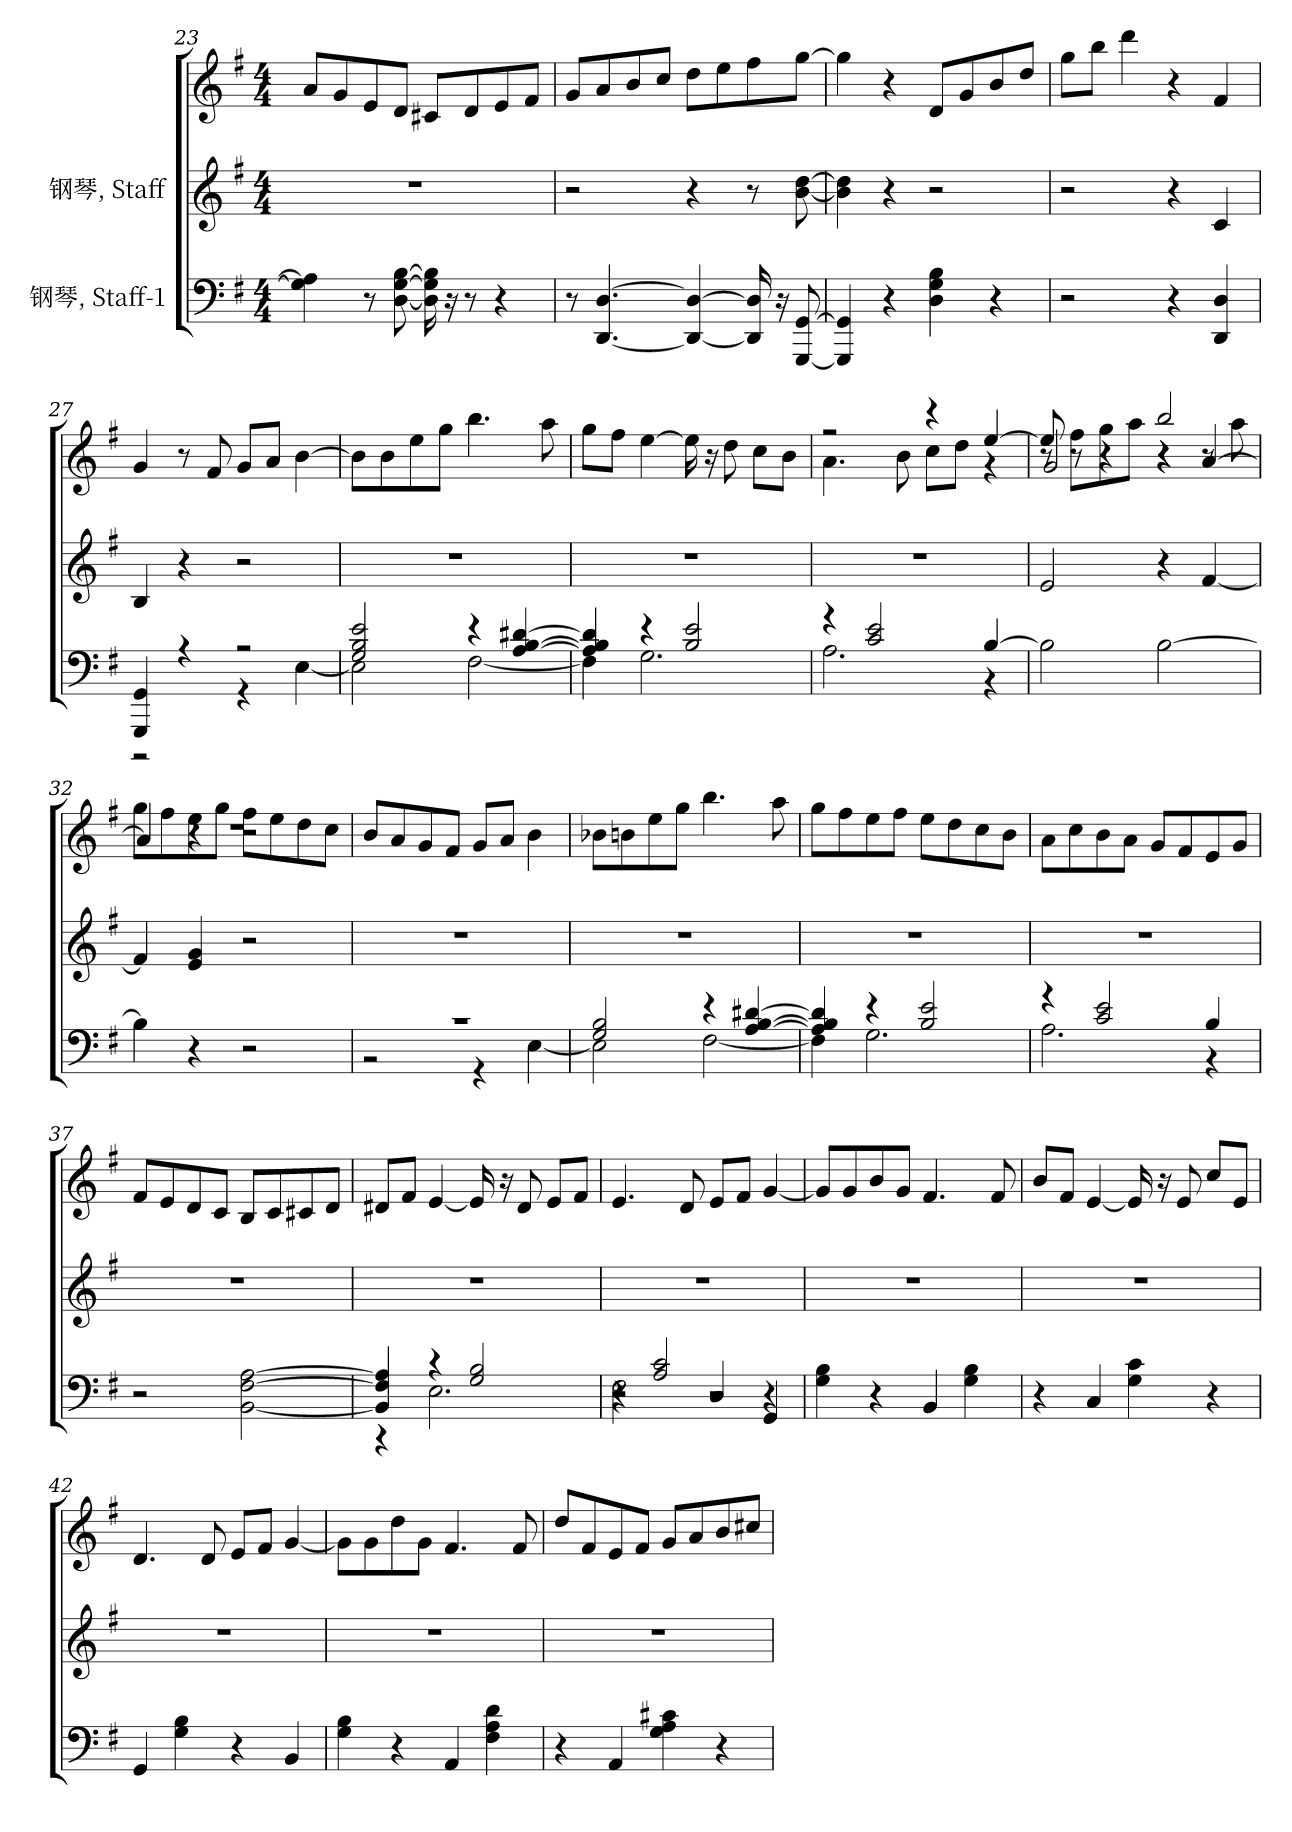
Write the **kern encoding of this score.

**kern	**kern	**kern
*part2	*part1	*part1
*staff3	*staff2	*staff1
*I"钢琴, Staff-1	*I"钢琴, Staff	*
*clefF4	*clefG2	*clefG2
*k[f#]	*k[f#]	*k[f#]
*M4/4	*M4/4	*M4/4
=23	=23	=23
4G\] 4A\]	1r	8a/L
.	.	8g/
8r	.	8e/
[8D\ [8G\ [8B\	.	8d/J
16D\] 16G\] 16B\]	.	8c#X/L
16r	.	.
8r	.	8d/
4r	.	8e/
.	.	8f#/J
!!LO:LB:g=z
=24	=24	=24
8r	2r	8g/L
[4.DD/ [4.D/	.	8a/
.	.	8b/
.	.	8cc/J
4DD/_ 4D/_	4r	8dd\L
.	.	8ee\
16DD/] 16D/]	8r	8ff#\
16r	.	.
[8GGG/ [8GG/	[8b\ [8dd\	[8gg\J
=25	=25	=25
4GGG/] 4GG/]	4b\] 4dd\]	4gg\]
4r	4r	4r
4D\ 4G\ 4B\	2r	8d/L
.	.	8g/
4r	.	8b/
.	.	8dd/J
=26	=26	=26
2r	2r	8gg\L
.	.	8bb\J
.	.	4ddd\
4r	4r	4r
4DD/ 4D/	4c/	4f#/
=27	=27	=27
*^	*	*
4GGG/ 4GG/	2r	4B/	4g/
4r	.	4r	8r
.	.	.	8f#/
2r	4r	2r	8g/L
.	.	.	8a/J
.	[4E\	.	[4b\
=28	=28	=28	=28
2G/ 2B/ 2e/	2E\]	1r	8b\L]
.	.	.	8b\
.	.	.	8ee\
.	.	.	8gg\J
4r	[2F#\	.	4.bb\
[4A/ [4B/ [4d#X/	.	.	.
.	.	.	8aa\
!!LO:LB:g=z
=29	=29	=29	=29
4A/] 4B/] 4d#/]	4F#\]	1r	8gg\L
.	.	.	8ff#\J
4r	2.G\	.	[4ee\
2B/ 2e/	.	.	16ee\]
.	.	.	16r
.	.	.	8dd\
.	.	.	8cc\L
.	.	.	8b\J
=30	=30	=30	=30
*	*	*	*^
4r	2.A\	1r	2r	4.a\
2c/ 2e/	.	.	.	.
.	.	.	.	8b\
.	.	.	4r	8cc\L
.	.	.	.	8dd\J
[4B/	4r	.	[4ee/	4r
*v	*v	*	*	*
=31	=31	=31	=31
*	*	*	*^
2B\]	2e/	8ee/]	8r	2g/
.	.	8r	8ff#\L	.
.	.	4r	8gg\	.
.	.	.	8aa\J	.
[2B\	4r	2bb/	4r	4r
.	[4f#/	.	8r	[4a/
.	.	.	8aa\	.
=32	=32	=32	=32	=32
4B\]	4f#/]	1r	8gg\L	4a/]
.	.	.	8ff#\	.
4r	4e/ 4g/	.	8ee\	4r
.	.	.	8gg\J	.
2r	2r	.	8ff#\L	2r
.	.	.	8ee\	.
.	.	.	8dd\	.
.	.	.	8cc\J	.
*	*	*v	*v	*v
=33	=33	=33
*^	*	*
1r	2r	1r	8b/L
.	.	.	8a/
.	.	.	8g/
.	.	.	8f#/J
.	4r	.	8g/L
.	.	.	8a/J
.	[4E\	.	4b\
!!LO:PB:g=z
=34	=34	=34	=34
2G/ 2B/	2E\]	1r	8b-X\L
.	.	.	8bn\
.	.	.	8ee\
.	.	.	8gg\J
4r	[2F#\	.	4.bb\
[4A/ [4B/ [4d#X/	.	.	.
.	.	.	8aa\
=35	=35	=35	=35
4A/] 4B/] 4d#/]	4F#\]	1r	8gg\L
.	.	.	8ff#\
4r	2.G\	.	8ee\
.	.	.	8ff#\J
2B/ 2e/	.	.	8ee\L
.	.	.	8dd\
.	.	.	8cc\
.	.	.	8b\J
=36	=36	=36	=36
4r	2.A\	1r	8a\L
.	.	.	8cc\
2c/ 2e/	.	.	8b\
.	.	.	8a\J
.	.	.	8g/L
.	.	.	8f#/
4B/	4r	.	8e/
.	.	.	8g/J
*v	*v	*	*
=37	=37	=37
2r	1r	8f#/L
.	.	8e/
.	.	8d/
.	.	8c/J
*	*	*MM140
[2BB\ [2F#\ [2A\	.	8B/L
.	.	8c/
.	.	8c#X/
.	.	8d/J
!!LO:LB:g=z
=38	=38	=38
*^	*	*
4BB/] 4F#/] 4A/]	4r	1r	8d#X/L
.	.	.	8f#/J
4r	2.E\	.	[4e/
2G/ 2B/	.	.	16e/]
.	.	.	16r
.	.	.	8d#/
.	.	.	8e/L
.	.	.	8f#/J
=39	=39	=39	=39
*	*^	*	*
4r	2F#\	2r	1r	4.e/
2A/ 2c/	.	.	.	.
.	.	.	.	8d/
.	2r	4D/	.	8e/L
.	.	.	.	8f#/J
*	*	*	*	*MM157
4r	.	4GG/	.	[4g/
*v	*v	*v	*	*
=40	=40	=40
4G\ 4B\	1r	8g/L]
.	.	8g/
4r	.	8b/
.	.	8g/J
4BB/	.	4.f#/
4G\ 4B\	.	.
.	.	8f#/
=41	=41	=41
4r	1r	8b/L
.	.	8f#/J
4C/	.	[4e/
4G\ 4c\	.	16e/]
.	.	16r
.	.	8e/
4r	.	8cc/L
.	.	8e/J
=42	=42	=42
4GG/	1r	4.d/
4G\ 4B\	.	.
.	.	8d/
4r	.	8e/L
.	.	8f#/J
4BB/	.	[4g/
!!LO:LB:g=z
=43	=43	=43
4G\ 4B\	1r	8g\L]
.	.	8g\
4r	.	8dd\
.	.	8g\J
4AA/	.	4.f#/
4F#\ 4A\ 4d\	.	.
.	.	8f#/
=44	=44	=44
4r	1r	8dd/L
.	.	8f#/
4AA/	.	8e/
.	.	8f#/J
4G\ 4A\ 4c#X\	.	8g/L
.	.	8a/
4r	.	8b/
.	.	8cc#X/J
=	=	=
*-	*-	*-
